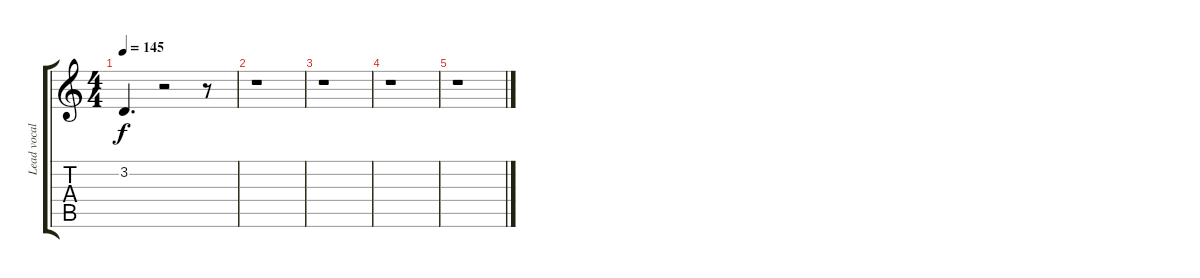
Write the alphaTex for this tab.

\track ("Lead vocal" "Lead vocal") {instrument accordion}
\staff {score tabs}
\tuning (E4 B3 G3 D3 A2 E2) {hide}
\ts (4 4)
\tempo 145
\clef g2
\ks c
3.2{t}.4{d dy f} r.2 r.8 |
r.1 |
r.1 |
r.1 |
r.1
